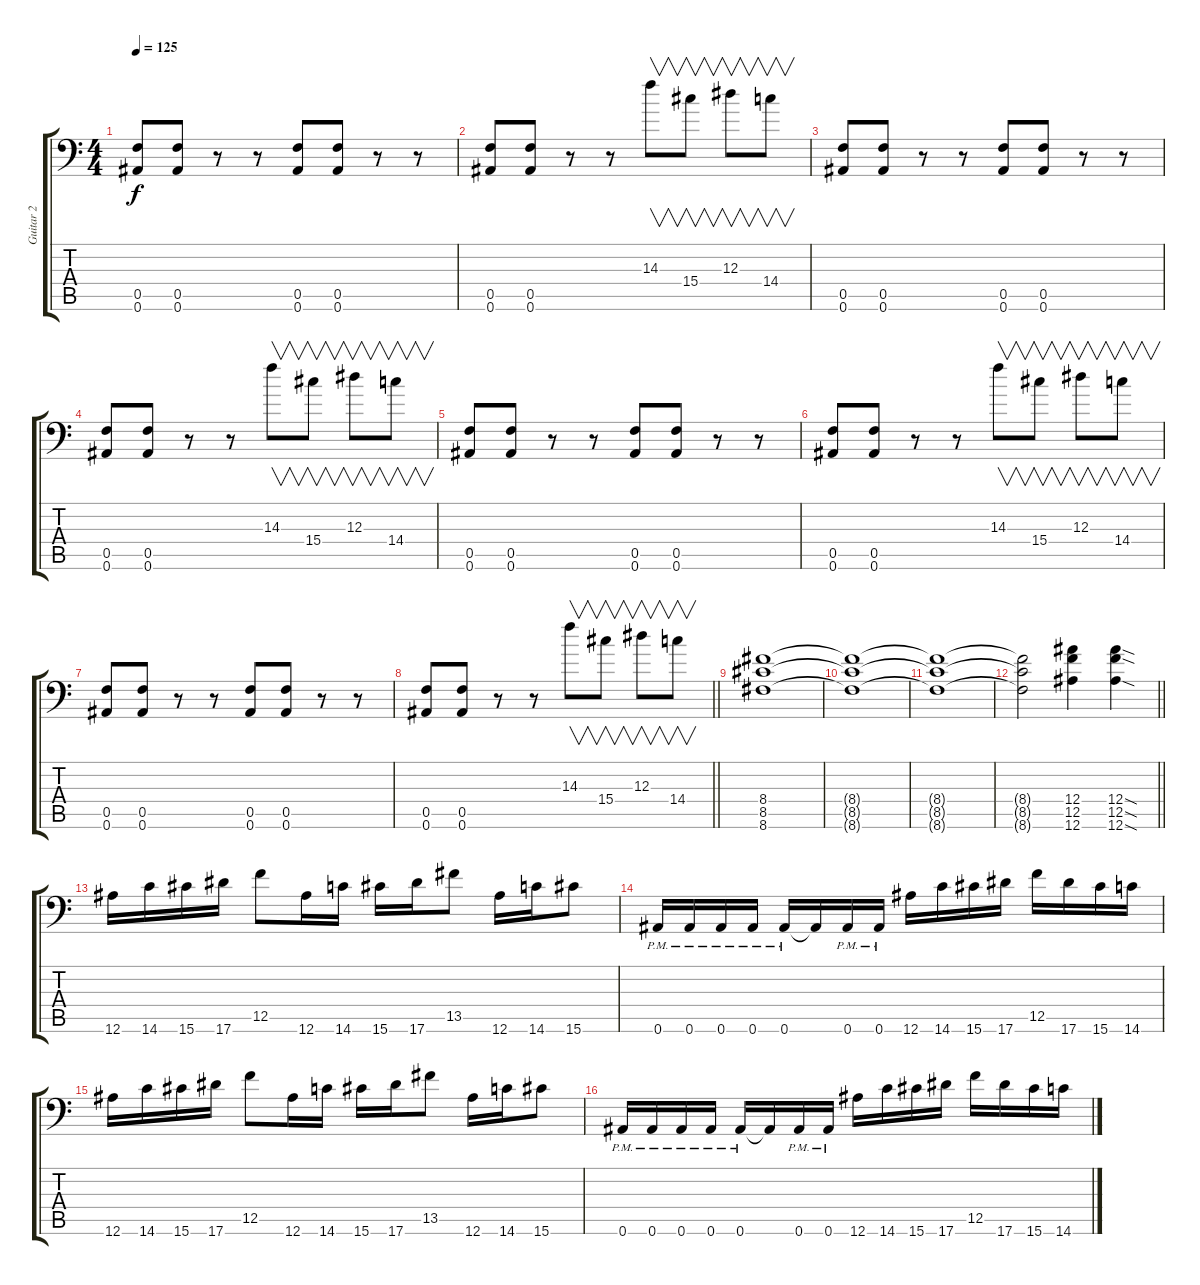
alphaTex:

\track ("Guitar 2" "Guitar 2") {instrument distortionguitar}
\staff {score tabs}
\tuning (C4 G3 Eb3 Bb2 F2 Bb1) {hide}
\ts (4 4)
\section ("" "")
\tempo 125
\clef f4
\ks c
(0.5 0.6).8{dy f} (0.5 0.6).8 r.8 r.8 (0.5 0.6).8 (0.5 0.6).8 r.8 r.8 |
(0.5 0.6).8 (0.5 0.6).8 r.8 r.8 14.3.8{v} 15.4.8{v} 12.3.8{v} 14.4.8{v} |
(0.5 0.6).8 (0.5 0.6).8 r.8 r.8 (0.5 0.6).8 (0.5 0.6).8 r.8 r.8 |
(0.5 0.6).8 (0.5 0.6).8 r.8 r.8 14.3.8{v} 15.4.8{v} 12.3.8{v} 14.4.8{v} |
(0.5 0.6).8 (0.5 0.6).8 r.8 r.8 (0.5 0.6).8 (0.5 0.6).8 r.8 r.8 |
(0.5 0.6).8 (0.5 0.6).8 r.8 r.8 14.3.8{v} 15.4.8{v} 12.3.8{v} 14.4.8{v} |
(0.5 0.6).8 (0.5 0.6).8 r.8 r.8 (0.5 0.6).8 (0.5 0.6).8 r.8 r.8 |
\barLineRight lightlight
(0.5 0.6).8 (0.5 0.6).8 r.8 r.8 14.3.8{v} 15.4.8{v} 12.3.8{v} 14.4.8{v} |
\section ("" "")
(8.4 8.5 8.6).1 |
(8.4{t} 8.5{t} 8.6{t}).1 |
(8.4{t} 8.5{t} 8.6{t}).1 |
\barLineRight lightlight
(8.4{t} 8.5{t} 8.6{t}).2 (12.4 12.5 12.6).4 (12.4{sod} 12.5{sod} 12.6{sod}).4 |
\section ("" "")
12.6.16 14.6.16 15.6.16 17.6.16 12.5.8 12.6.16 14.6.16 15.6.16 17.6.16 13.5.8 12.6.16 14.6.16 15.6.8 |
0.6{pm}.16 0.6{pm}.16 0.6{pm}.16 0.6{pm}.16 0.6{pm}.16 0.6{t}.16 0.6{pm}.16 0.6{pm}.16 12.6.16 14.6.16 15.6.16 17.6.16 12.5.16 17.6.16 15.6.16 14.6.16 |
12.6.16 14.6.16 15.6.16 17.6.16 12.5.8 12.6.16 14.6.16 15.6.16 17.6.16 13.5.8 12.6.16 14.6.16 15.6.8 |
0.6{pm}.16 0.6{pm}.16 0.6{pm}.16 0.6{pm}.16 0.6{pm}.16 0.6{t}.16 0.6{pm}.16 0.6{pm}.16 12.6.16 14.6.16 15.6.16 17.6.16 12.5.16 17.6.16 15.6.16 14.6.16
